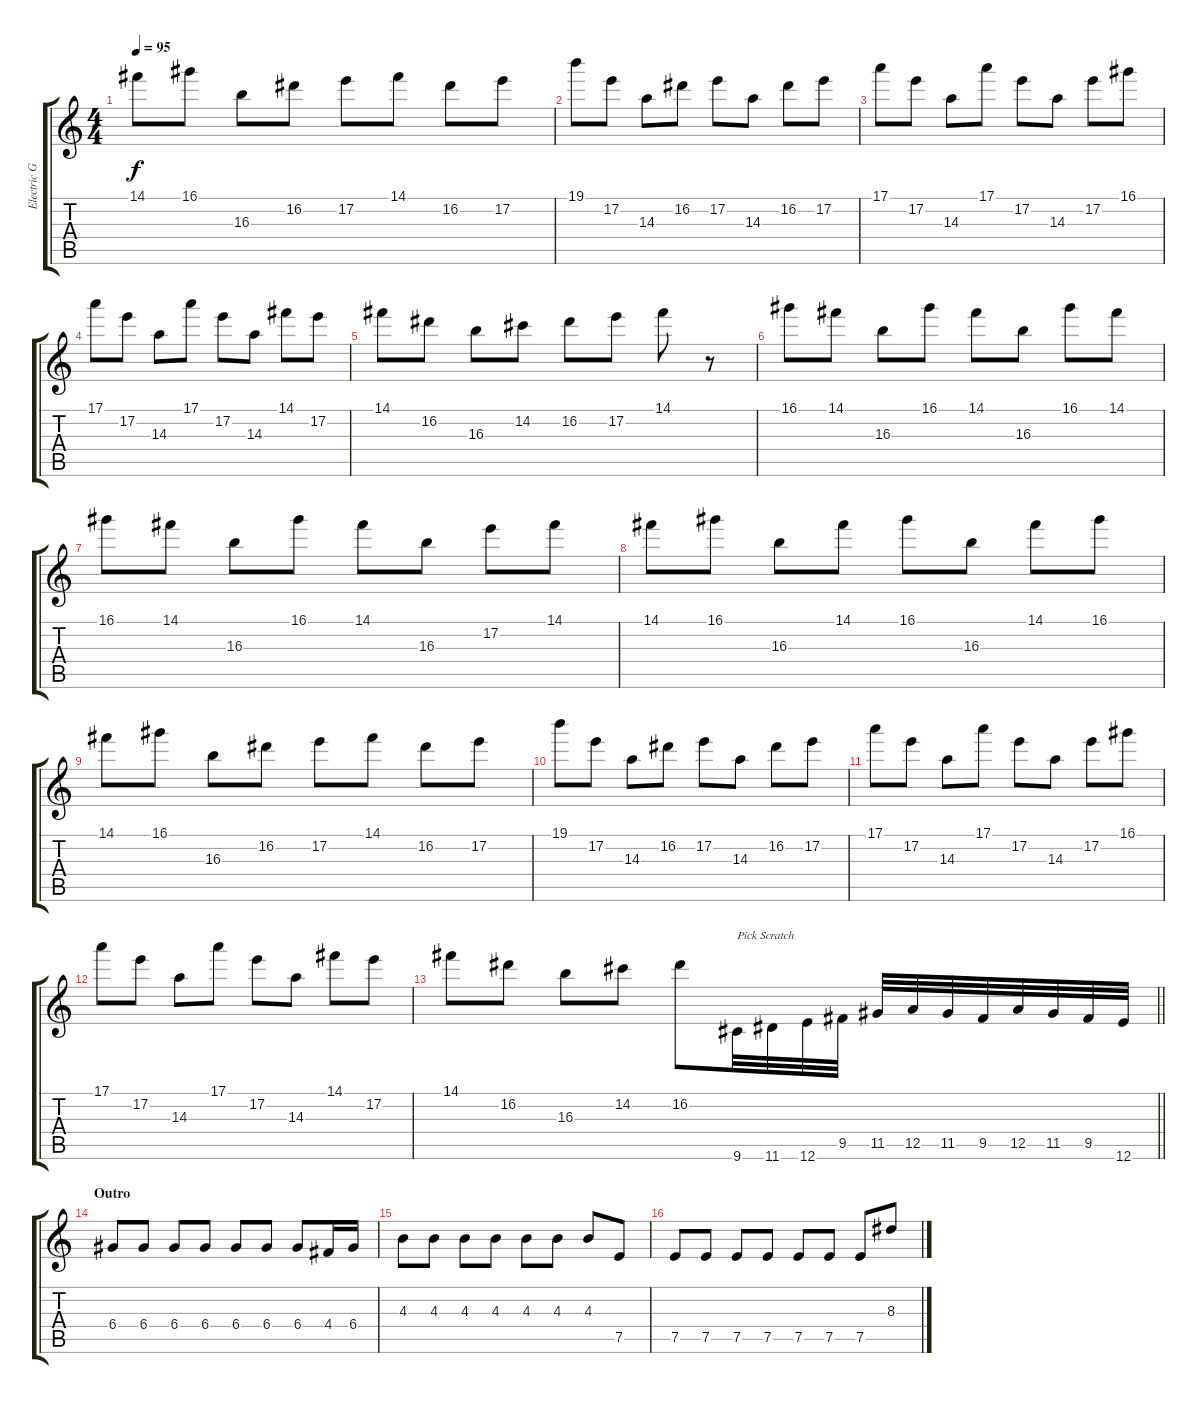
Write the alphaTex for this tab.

\track ("Electric Guitar" "Electric G") {instrument overdrivenguitar}
\staff {score tabs}
\tuning (E4 B3 G3 D3 A2 E2) {hide}
\ts (4 4)
\tempo 95
\clef g2
\ks c
14.1.8{dy f} 16.1.8 16.3.8 16.2.8 17.2.8 14.1.8 16.2.8 17.2.8 |
19.1.8 17.2.8 14.3.8 16.2.8 17.2.8 14.3.8 16.2.8 17.2.8 |
17.1.8 17.2.8 14.3.8 17.1.8 17.2.8 14.3.8 17.2.8 16.1.8 |
17.1.8 17.2.8 14.3.8 17.1.8 17.2.8 14.3.8 14.1.8 17.2.8 |
14.1.8 16.2.8 16.3.8 14.2.8 16.2.8 17.2.8 14.1.8 r.8 |
16.1.8 14.1.8 16.3.8 16.1.8 14.1.8 16.3.8 16.1.8 14.1.8 |
16.1.8 14.1.8 16.3.8 16.1.8 14.1.8 16.3.8 17.2.8 14.1.8 |
14.1.8 16.1.8 16.3.8 14.1.8 16.1.8 16.3.8 14.1.8 16.1.8 |
14.1.8 16.1.8 16.3.8 16.2.8 17.2.8 14.1.8 16.2.8 17.2.8 |
19.1.8 17.2.8 14.3.8 16.2.8 17.2.8 14.3.8 16.2.8 17.2.8 |
17.1.8 17.2.8 14.3.8 17.1.8 17.2.8 14.3.8 17.2.8 16.1.8 |
17.1.8 17.2.8 14.3.8 17.1.8 17.2.8 14.3.8 14.1.8 17.2.8 |
\barLineRight lightlight
14.1.8 16.2.8 16.3.8 14.2.8 16.2.8 9.6.32{txt "Pick Scratch"} 11.6.32 12.6.32 9.5.32 11.5.32 12.5.32 11.5.32 9.5.32 12.5.32 11.5.32 9.5.32 12.6.32 |
\section ("" "Outro")
6.4.8{volume 12} 6.4.8 6.4.8 6.4.8 6.4.8 6.4.8 6.4.8 4.4.16 6.4.16 |
4.3.8 4.3.8 4.3.8 4.3.8 4.3.8 4.3.8 4.3.8 7.5.8 |
7.5.8 7.5.8 7.5.8 7.5.8 7.5.8 7.5.8 7.5.8 8.3.8
